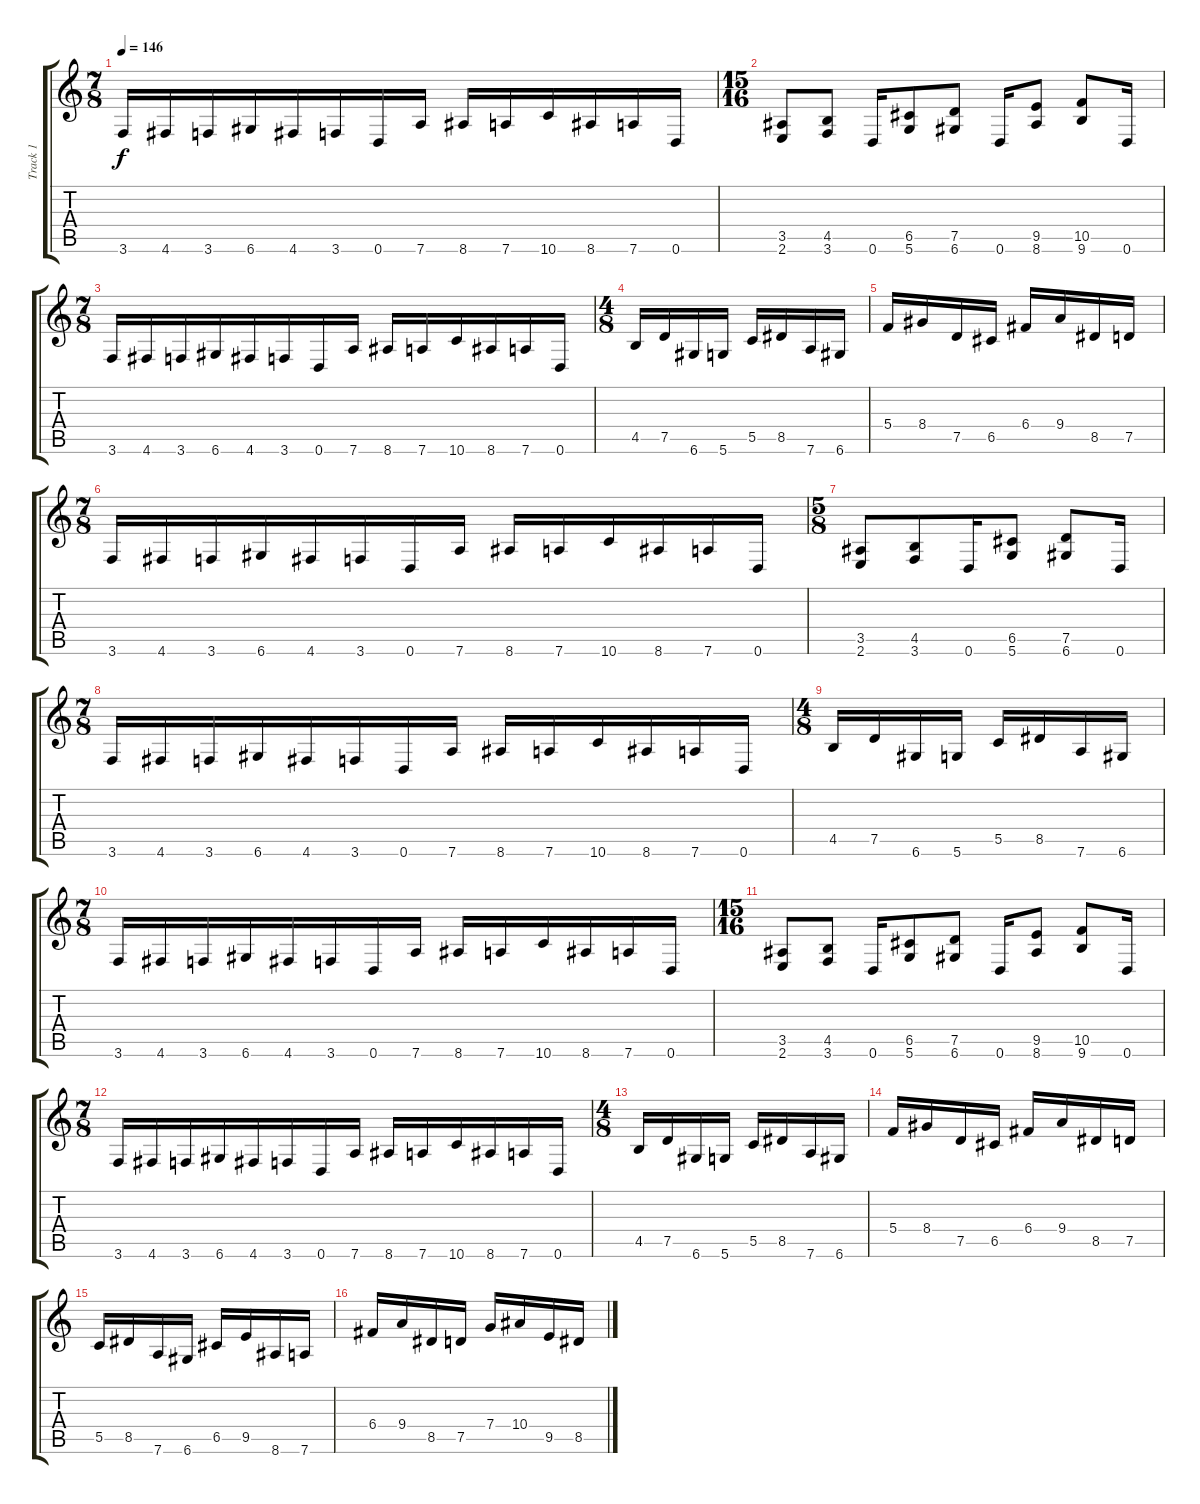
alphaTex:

\track ("Track 1" "Track 1") {instrument distortionguitar}
\staff {score tabs}
\tuning (D4 A3 F3 C3 G2 D2) {hide}
\ts (7 8)
\tempo 146
\clef g2
\ks c
3.6.16{dy f} 4.6.16 3.6.16 6.6.16 4.6.16 3.6.16 0.6.16 7.6.16 8.6.16 7.6.16 10.6.16 8.6.16 7.6.16 0.6.16 |
\ts (15 16)
(3.5 2.6).8 (4.5 3.6).8 0.6.16 (6.5 5.6).8 (7.5 6.6).8 0.6.16 (9.5 8.6).8 (10.5 9.6).8 0.6.16 |
\ts (7 8)
3.6.16 4.6.16 3.6.16 6.6.16 4.6.16 3.6.16 0.6.16 7.6.16 8.6.16 7.6.16 10.6.16 8.6.16 7.6.16 0.6.16 |
\ts (4 8)
4.5.16 7.5.16 6.6.16 5.6.16 5.5.16 8.5.16 7.6.16 6.6.16 |
5.4.16 8.4.16 7.5.16 6.5.16 6.4.16 9.4.16 8.5.16 7.5.16 |
\ts (7 8)
3.6.16 4.6.16 3.6.16 6.6.16 4.6.16 3.6.16 0.6.16 7.6.16 8.6.16 7.6.16 10.6.16 8.6.16 7.6.16 0.6.16 |
\ts (5 8)
(3.5 2.6).8 (4.5 3.6).8 0.6.16 (6.5 5.6).8 (7.5 6.6).8 0.6.16 |
\ts (7 8)
3.6.16 4.6.16 3.6.16 6.6.16 4.6.16 3.6.16 0.6.16 7.6.16 8.6.16 7.6.16 10.6.16 8.6.16 7.6.16 0.6.16 |
\ts (4 8)
4.5.16 7.5.16 6.6.16 5.6.16 5.5.16 8.5.16 7.6.16 6.6.16 |
\ts (7 8)
3.6.16 4.6.16 3.6.16 6.6.16 4.6.16 3.6.16 0.6.16 7.6.16 8.6.16 7.6.16 10.6.16 8.6.16 7.6.16 0.6.16 |
\ts (15 16)
(3.5 2.6).8 (4.5 3.6).8 0.6.16 (6.5 5.6).8 (7.5 6.6).8 0.6.16 (9.5 8.6).8 (10.5 9.6).8 0.6.16 |
\ts (7 8)
3.6.16 4.6.16 3.6.16 6.6.16 4.6.16 3.6.16 0.6.16 7.6.16 8.6.16 7.6.16 10.6.16 8.6.16 7.6.16 0.6.16 |
\ts (4 8)
4.5.16 7.5.16 6.6.16 5.6.16 5.5.16 8.5.16 7.6.16 6.6.16 |
5.4.16 8.4.16 7.5.16 6.5.16 6.4.16 9.4.16 8.5.16 7.5.16 |
5.5.16 8.5.16 7.6.16 6.6.16 6.5.16 9.5.16 8.6.16 7.6.16 |
6.4.16 9.4.16 8.5.16 7.5.16 7.4.16 10.4.16 9.5.16 8.5.16
